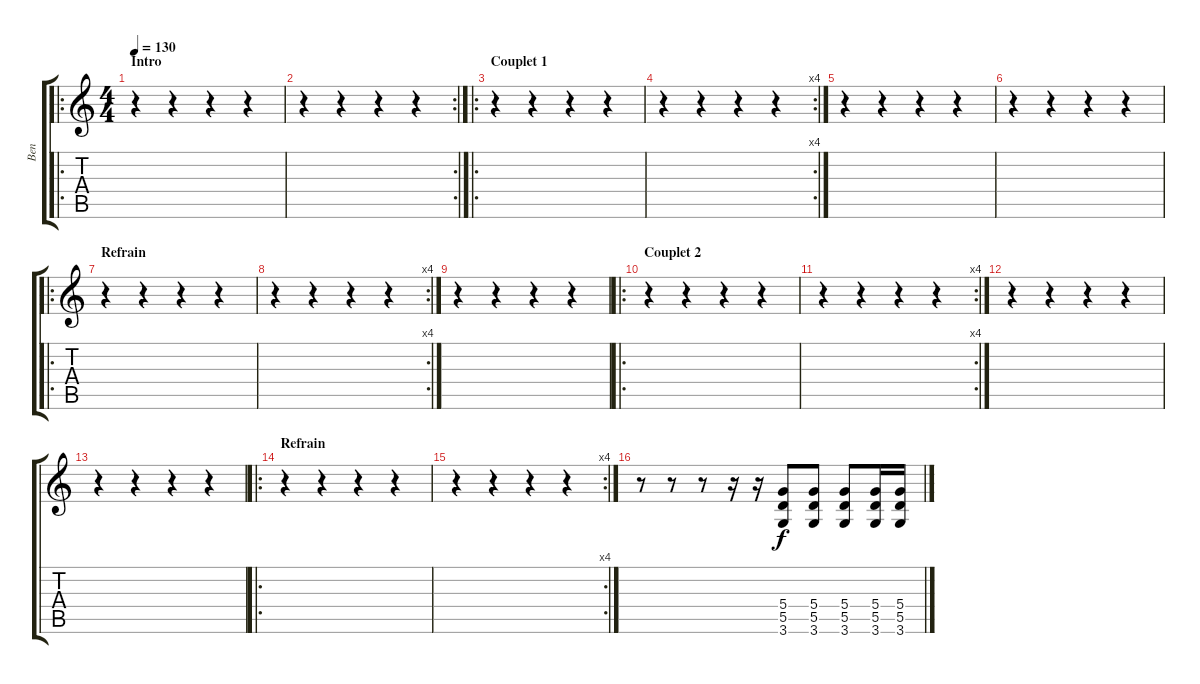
\track ("Ben" "Ben") {instrument electricguitarclean}
\staff {score tabs}
\tuning (E4 B3 G3 D3 A2 E2) {hide}
\ro
\ts (4 4)
\section ("" "Intro")
\tempo 130
\clef g2
\ks c
r.4{dy f instrument electricguitarclean} r.4 r.4 r.4 |
\rc 2
r.4 r.4 r.4 r.4 |
\ro
\section ("" "Couplet 1")
r.4 r.4 r.4 r.4 |
\rc 4
r.4 r.4 r.4 r.4 |
r.4 r.4 r.4 r.4 |
r.4 r.4 r.4 r.4 |
\ro
\section ("" "Refrain")
r.4 r.4 r.4 r.4 |
\rc 4
r.4 r.4 r.4 r.4 |
r.4 r.4 r.4 r.4 |
\ro
\section ("" "Couplet 2")
r.4 r.4 r.4 r.4 |
\rc 4
r.4 r.4 r.4 r.4 |
r.4 r.4 r.4 r.4 |
r.4 r.4 r.4 r.4 |
\ro
\section ("" "Refrain")
r.4 r.4 r.4 r.4 |
\rc 4
r.4 r.4 r.4 r.4 |
r.8 r.8 r.8 r.16 r.16 (5.4 5.5 3.6).8 (5.4 5.5 3.6).8 (5.4 5.5 3.6).8 (5.4 5.5 3.6).16 (5.4 5.5 3.6).16
